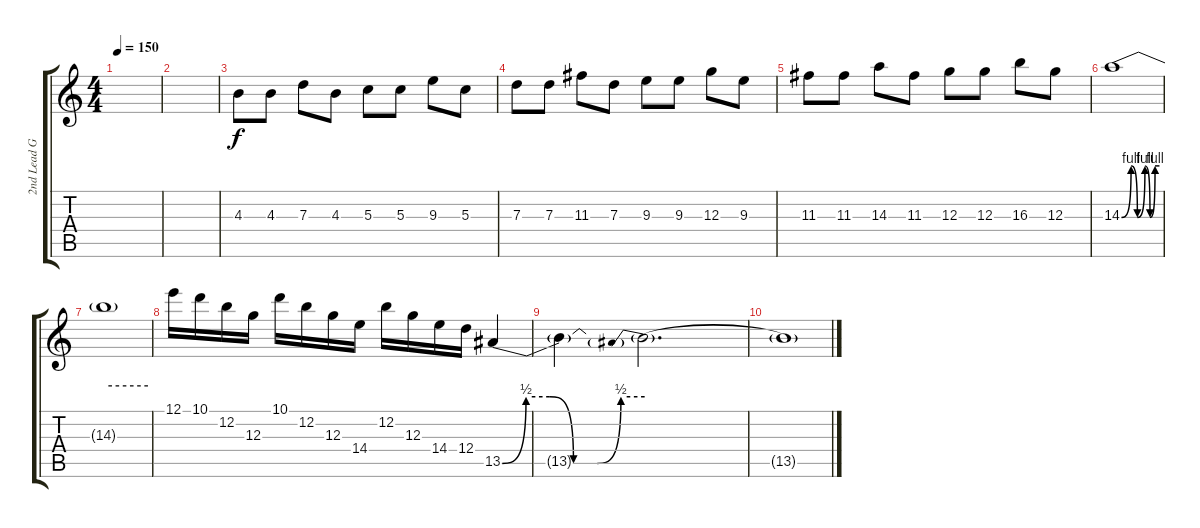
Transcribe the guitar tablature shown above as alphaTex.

\track ("2nd Lead Guitar" "2nd Lead G") {instrument distortionguitar}
\staff {score tabs}
\tuning (E4 B3 G3 D3 A2 E2) {hide}
\ts (4 4)
\tempo 150
\clef g2
\ks c
|
|
4.3.8 4.3.8 7.3.8 4.3.8 5.3.8 5.3.8 9.3.8 5.3.8 |
7.3.8 7.3.8 11.3.8 7.3.8 9.3.8 9.3.8 12.3.8 9.3.8 |
11.3.8 11.3.8 14.3.8 11.3.8 12.3.8 12.3.8 16.3.8 12.3.8 |
14.3{be (custom 0 0 15 4 25 0 37 4 45 0 53 4 60 4)}.1 |
14.3{be (hold 0 4 60 4) t}.1 |
12.1.16 10.1.16 12.2.16 12.3.16 10.1.16 12.2.16 12.3.16 14.4.16 12.2.16 12.3.16 14.4.16 12.4.16 13.5{be (custom 0 0 10 2 20 2 30 0 40 0 50 2 60 2)}.4 |
13.5{t}.4 13.5{be (prebend 0 2 60 2) t}.2{d} |
13.5{t}.1
